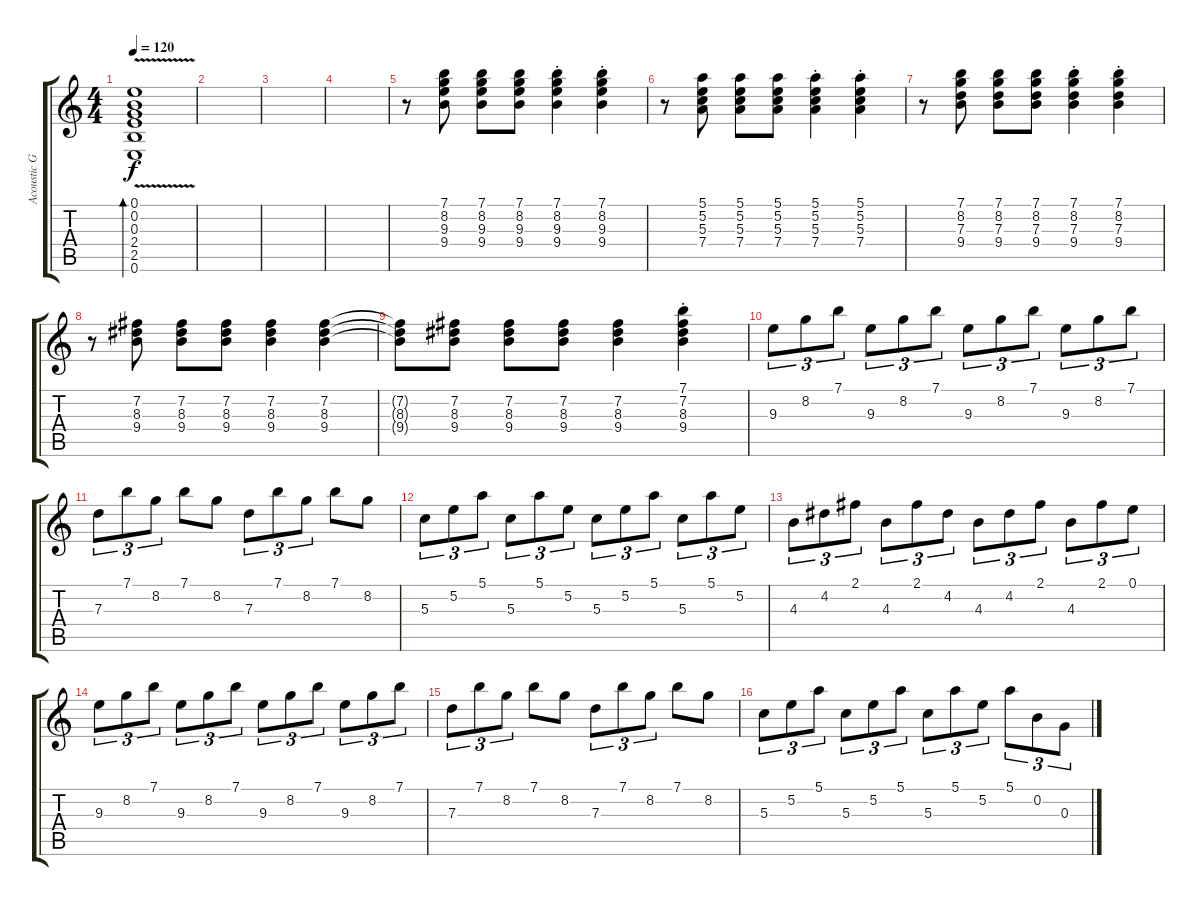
\track ("Acoustic Guitar 2" "Acoustic G") {instrument acousticguitarsteel}
\staff {score tabs}
\tuning (E4 B3 G3 D3 A2 E2) {hide}
\ts (4 4)
\tempo 120
\clef g2
\ks c
(0.1 0.2 0.3{v} 2.4 2.5 0.6).1{bd 120 dy f} |
|
|
|
r.8{volume 13} (7.1 8.2 9.3 9.4).8 (7.1 8.2 9.3 9.4).8 (7.1 8.2 9.3 9.4).8 (7.1 8.2{st} 9.3 9.4).4 (7.1 8.2{st} 9.3 9.4).4 |
r.8 (5.1 5.2 5.3 7.4).8 (5.1 5.2 5.3 7.4).8 (5.1 5.2 5.3 7.4).8 (5.1 5.2{st} 5.3 7.4).4 (5.1 5.2{st} 5.3 7.4).4 |
r.8 (7.1 8.2 7.3 9.4).8 (7.1 8.2 7.3 9.4).8 (7.1 8.2 7.3 9.4).8 (7.1 8.2{st} 7.3 9.4).4 (7.1 8.2{st} 7.3 9.4).4 |
r.8 (7.2 8.3 9.4).8 (7.2 8.3 9.4).8 (7.2 8.3 9.4).8 (7.2 8.3 9.4).4 (7.2 8.3 9.4).4 |
(7.2{t} 8.3{t} 9.4{t}).8 (7.2 8.3 9.4).8 (7.2 8.3 9.4).8 (7.2 8.3 9.4).8 (7.2 8.3 9.4).4 (7.1 7.2 8.3 9.4{st}).4 |
9.3.8{tu (3 2)} 8.2.8{tu (3 2)} 7.1.8{tu (3 2)} 9.3.8{tu (3 2)} 8.2.8{tu (3 2)} 7.1.8{tu (3 2)} 9.3.8{tu (3 2)} 8.2.8{tu (3 2)} 7.1.8{tu (3 2)} 9.3.8{tu (3 2)} 8.2.8{tu (3 2)} 7.1.8{tu (3 2)} |
7.3.8{tu (3 2)} 7.1.8{tu (3 2)} 8.2.8{tu (3 2)} 7.1.8 8.2.8 7.3.8{tu (3 2)} 7.1.8{tu (3 2)} 8.2.8{tu (3 2)} 7.1.8 8.2.8 |
5.3.8{tu (3 2)} 5.2.8{tu (3 2)} 5.1.8{tu (3 2)} 5.3.8{tu (3 2)} 5.1.8{tu (3 2)} 5.2.8{tu (3 2)} 5.3.8{tu (3 2)} 5.2.8{tu (3 2)} 5.1.8{tu (3 2)} 5.3.8{tu (3 2)} 5.1.8{tu (3 2)} 5.2.8{tu (3 2)} |
4.3.8{tu (3 2)} 4.2.8{tu (3 2)} 2.1.8{tu (3 2)} 4.3.8{tu (3 2)} 2.1.8{tu (3 2)} 4.2.8{tu (3 2)} 4.3.8{tu (3 2)} 4.2.8{tu (3 2)} 2.1.8{tu (3 2)} 4.3.8{tu (3 2)} 2.1.8{tu (3 2)} 0.1.8{tu (3 2)} |
9.3.8{tu (3 2)} 8.2.8{tu (3 2)} 7.1.8{tu (3 2)} 9.3.8{tu (3 2)} 8.2.8{tu (3 2)} 7.1.8{tu (3 2)} 9.3.8{tu (3 2)} 8.2.8{tu (3 2)} 7.1.8{tu (3 2)} 9.3.8{tu (3 2)} 8.2.8{tu (3 2)} 7.1.8{tu (3 2)} |
7.3.8{tu (3 2)} 7.1.8{tu (3 2)} 8.2.8{tu (3 2)} 7.1.8 8.2.8 7.3.8{tu (3 2)} 7.1.8{tu (3 2)} 8.2.8{tu (3 2)} 7.1.8 8.2.8 |
5.3.8{tu (3 2)} 5.2.8{tu (3 2)} 5.1.8{tu (3 2)} 5.3.8{tu (3 2)} 5.2.8{tu (3 2)} 5.1.8{tu (3 2)} 5.3.8{tu (3 2)} 5.1.8{tu (3 2)} 5.2.8{tu (3 2)} 5.1.8{tu (3 2)} 0.2.8{tu (3 2)} 0.3.8{tu (3 2)}
